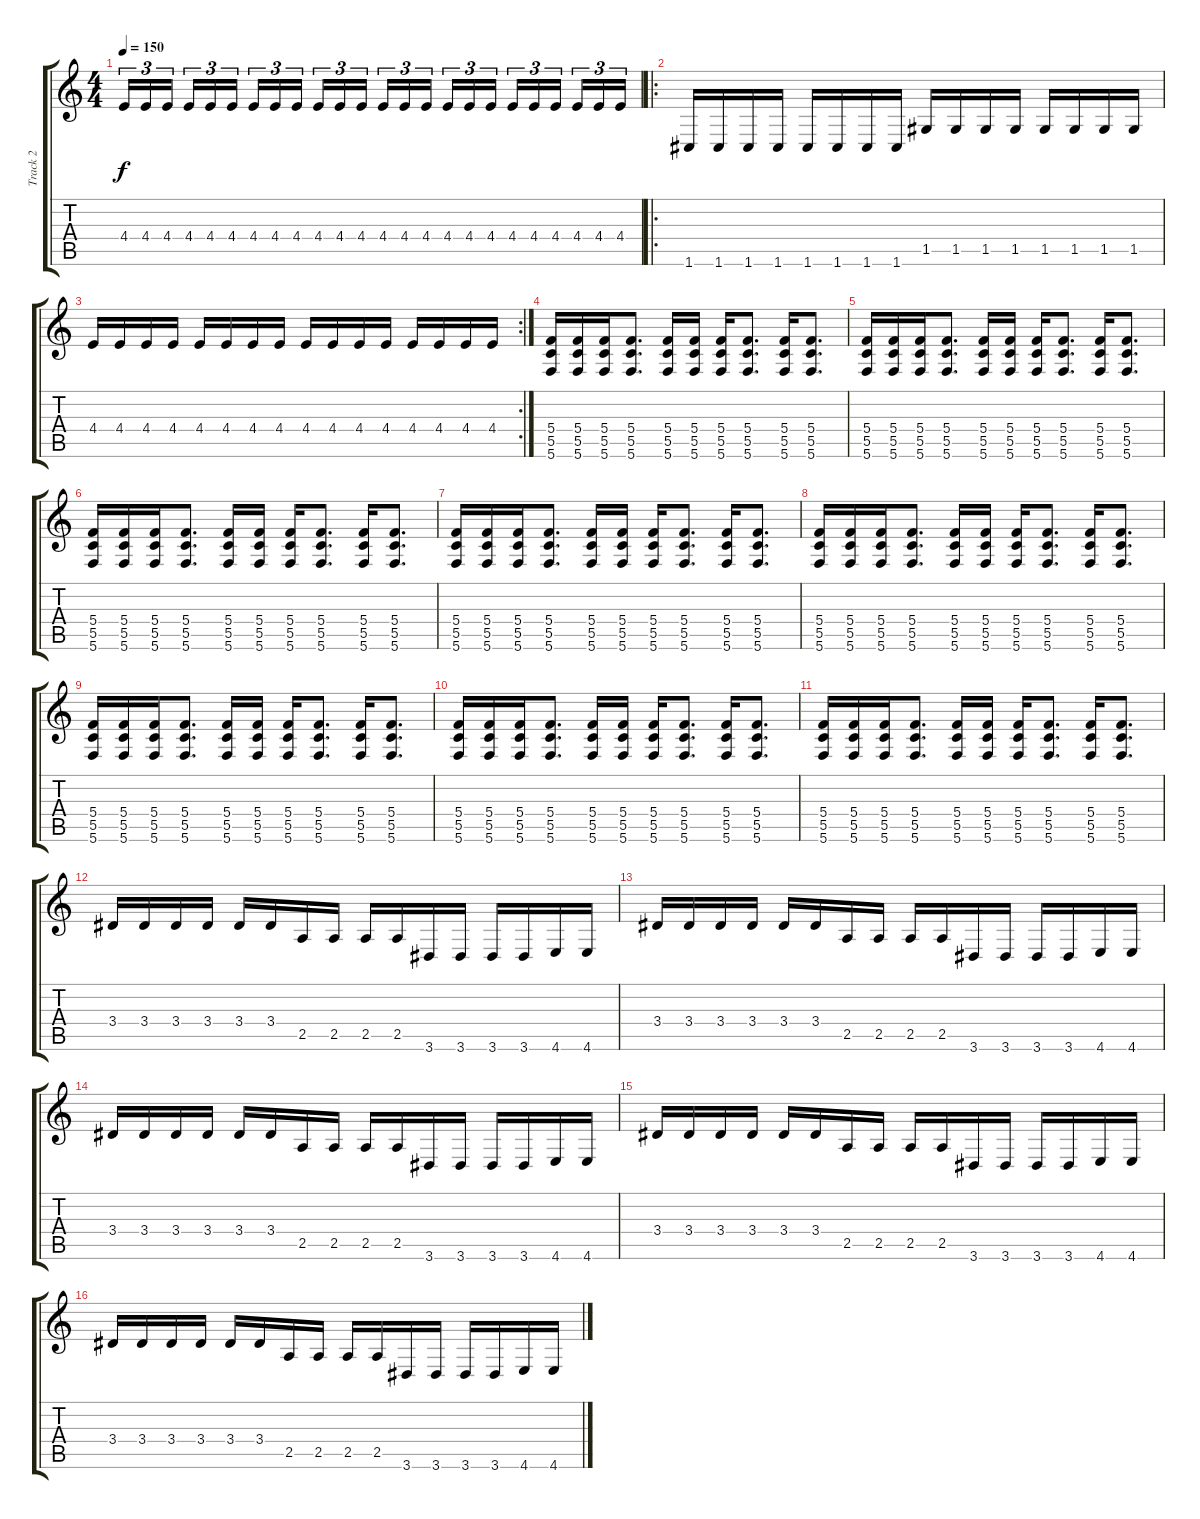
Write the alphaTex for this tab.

\track ("Track 2" "Track 2") {instrument distortionguitar}
\staff {score tabs}
\tuning (E4 C4 G3 C3 G2 C2) {hide}
\ts (4 4)
\tempo 150
\clef g2
\ks c
4.4.16{tu (3 2) dy f} 4.4.16{tu (3 2)} 4.4.16{tu (3 2) beam splitsecondary} 4.4.16{tu (3 2)} 4.4.16{tu (3 2)} 4.4.16{tu (3 2)} 4.4.16{tu (3 2)} 4.4.16{tu (3 2)} 4.4.16{tu (3 2) beam splitsecondary} 4.4.16{tu (3 2)} 4.4.16{tu (3 2)} 4.4.16{tu (3 2)} 4.4.16{tu (3 2)} 4.4.16{tu (3 2)} 4.4.16{tu (3 2) beam splitsecondary} 4.4.16{tu (3 2)} 4.4.16{tu (3 2)} 4.4.16{tu (3 2)} 4.4.16{tu (3 2)} 4.4.16{tu (3 2)} 4.4.16{tu (3 2) beam splitsecondary} 4.4.16{tu (3 2)} 4.4.16{tu (3 2)} 4.4.16{tu (3 2)} |
\ro
1.6.16 1.6.16 1.6.16 1.6.16 1.6.16 1.6.16 1.6.16 1.6.16 1.5.16 1.5.16 1.5.16 1.5.16 1.5.16 1.5.16 1.5.16 1.5.16 |
\rc 2
4.4.16 4.4.16 4.4.16 4.4.16 4.4.16 4.4.16 4.4.16 4.4.16 4.4.16 4.4.16 4.4.16 4.4.16 4.4.16 4.4.16 4.4.16 4.4.16 |
(5.4 5.5 5.6).16 (5.4 5.5 5.6).16 (5.4 5.5 5.6).16 (5.4 5.5 5.6).8{d} (5.4 5.5 5.6).16 (5.4 5.5 5.6).16 (5.4 5.5 5.6).16 (5.4 5.5 5.6).8{d} (5.4 5.5 5.6).16 (5.4 5.5 5.6).8{d} |
(5.4 5.5 5.6).16 (5.4 5.5 5.6).16 (5.4 5.5 5.6).16 (5.4 5.5 5.6).8{d} (5.4 5.5 5.6).16 (5.4 5.5 5.6).16 (5.4 5.5 5.6).16 (5.4 5.5 5.6).8{d} (5.4 5.5 5.6).16 (5.4 5.5 5.6).8{d} |
(5.4 5.5 5.6).16 (5.4 5.5 5.6).16 (5.4 5.5 5.6).16 (5.4 5.5 5.6).8{d} (5.4 5.5 5.6).16 (5.4 5.5 5.6).16 (5.4 5.5 5.6).16 (5.4 5.5 5.6).8{d} (5.4 5.5 5.6).16 (5.4 5.5 5.6).8{d} |
(5.4 5.5 5.6).16 (5.4 5.5 5.6).16 (5.4 5.5 5.6).16 (5.4 5.5 5.6).8{d} (5.4 5.5 5.6).16 (5.4 5.5 5.6).16 (5.4 5.5 5.6).16 (5.4 5.5 5.6).8{d} (5.4 5.5 5.6).16 (5.4 5.5 5.6).8{d} |
(5.4 5.5 5.6).16 (5.4 5.5 5.6).16 (5.4 5.5 5.6).16 (5.4 5.5 5.6).8{d} (5.4 5.5 5.6).16 (5.4 5.5 5.6).16 (5.4 5.5 5.6).16 (5.4 5.5 5.6).8{d} (5.4 5.5 5.6).16 (5.4 5.5 5.6).8{d} |
(5.4 5.5 5.6).16 (5.4 5.5 5.6).16 (5.4 5.5 5.6).16 (5.4 5.5 5.6).8{d} (5.4 5.5 5.6).16 (5.4 5.5 5.6).16 (5.4 5.5 5.6).16 (5.4 5.5 5.6).8{d} (5.4 5.5 5.6).16 (5.4 5.5 5.6).8{d} |
(5.4 5.5 5.6).16 (5.4 5.5 5.6).16 (5.4 5.5 5.6).16 (5.4 5.5 5.6).8{d} (5.4 5.5 5.6).16 (5.4 5.5 5.6).16 (5.4 5.5 5.6).16 (5.4 5.5 5.6).8{d} (5.4 5.5 5.6).16 (5.4 5.5 5.6).8{d} |
(5.4 5.5 5.6).16 (5.4 5.5 5.6).16 (5.4 5.5 5.6).16 (5.4 5.5 5.6).8{d} (5.4 5.5 5.6).16 (5.4 5.5 5.6).16 (5.4 5.5 5.6).16 (5.4 5.5 5.6).8{d} (5.4 5.5 5.6).16 (5.4 5.5 5.6).8{d} |
3.4.16 3.4.16 3.4.16 3.4.16 3.4.16 3.4.16 2.5.16 2.5.16 2.5.16 2.5.16 3.6.16 3.6.16 3.6.16 3.6.16 4.6.16 4.6.16 |
3.4.16 3.4.16 3.4.16 3.4.16 3.4.16 3.4.16 2.5.16 2.5.16 2.5.16 2.5.16 3.6.16 3.6.16 3.6.16 3.6.16 4.6.16 4.6.16 |
3.4.16 3.4.16 3.4.16 3.4.16 3.4.16 3.4.16 2.5.16 2.5.16 2.5.16 2.5.16 3.6.16 3.6.16 3.6.16 3.6.16 4.6.16 4.6.16 |
3.4.16 3.4.16 3.4.16 3.4.16 3.4.16 3.4.16 2.5.16 2.5.16 2.5.16 2.5.16 3.6.16 3.6.16 3.6.16 3.6.16 4.6.16 4.6.16 |
3.4.16 3.4.16 3.4.16 3.4.16 3.4.16 3.4.16 2.5.16 2.5.16 2.5.16 2.5.16 3.6.16 3.6.16 3.6.16 3.6.16 4.6.16 4.6.16
